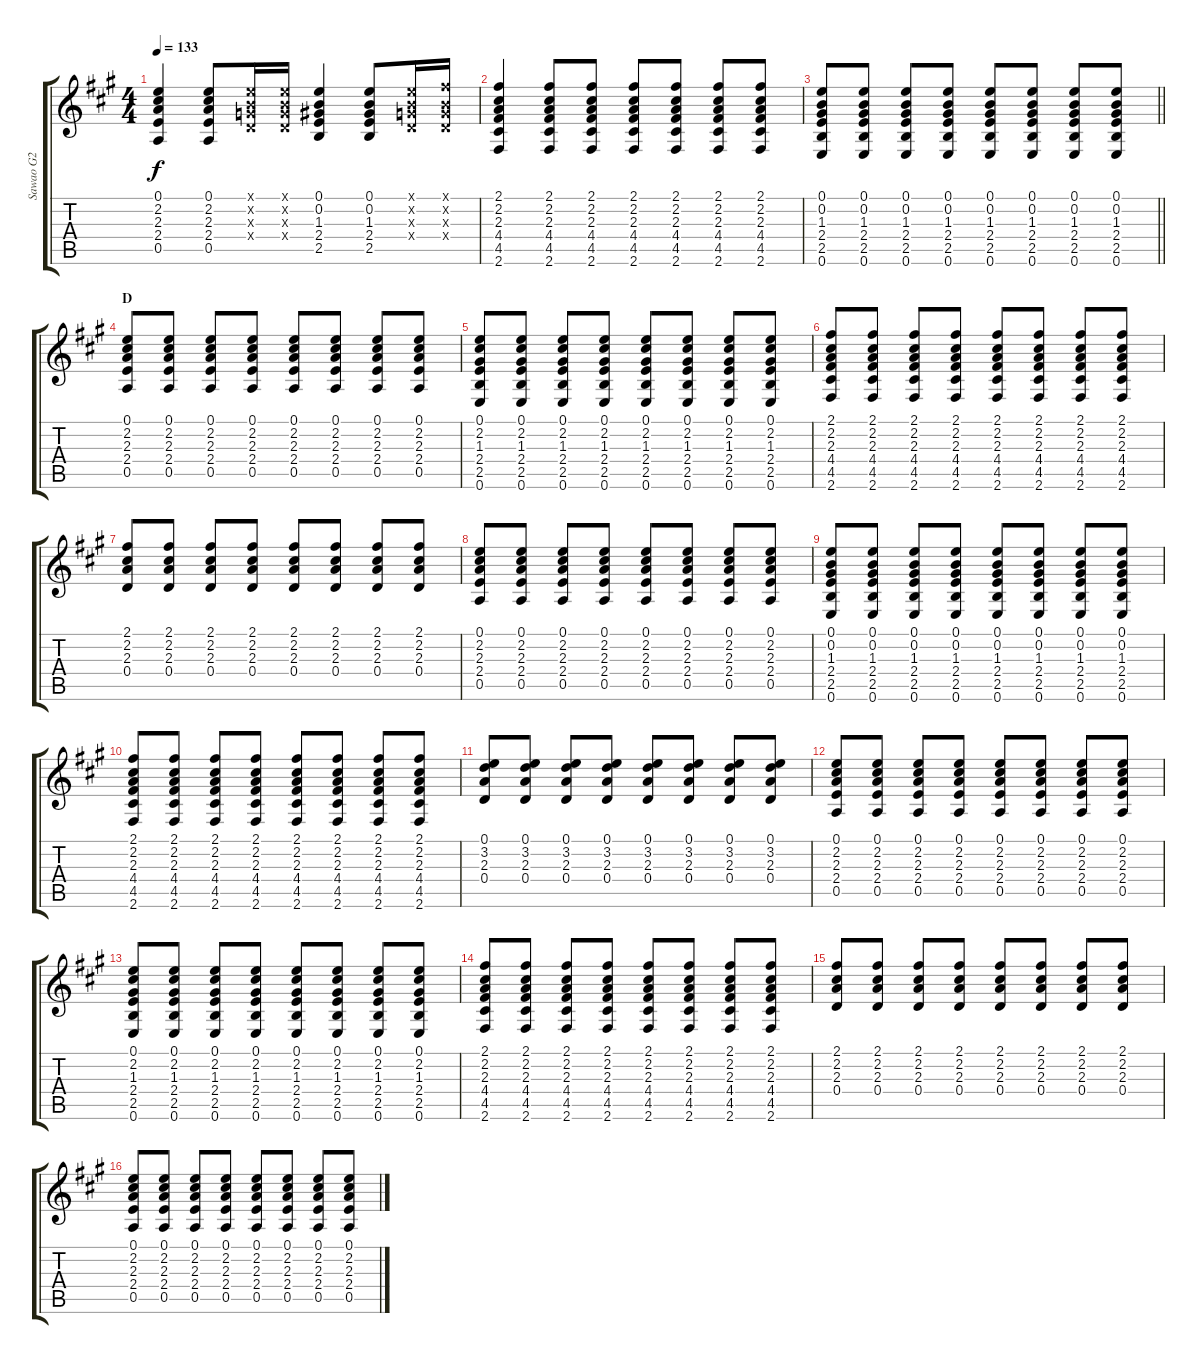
\track ("Sawao G2" "Sawao G2") {instrument overdrivenguitar}
\staff {score tabs}
\tuning (E4 B3 G3 D3 A2 E2) {hide}
\ts (4 4)
\tempo 133
\clef g2
\ks a
(0.1 2.2 2.3 2.4 0.5).4{dy f} (0.1 2.2 2.3 2.4 0.5).8 (0.1{x} 0.2{x} 0.3{x} 0.4{x}).16 (0.1{x} 0.2{x} 0.3{x} 0.4{x}).16 (0.1 0.2 1.3 2.4 2.5).4 (0.1 0.2 1.3 2.4 2.5).8 (0.1{x} 0.2{x} 0.3{x} 0.4{x}).16 (2.1{x} 0.2{x} 0.3{x} 0.4{x}).16 |
(2.1 2.2 2.3 4.4 4.5 2.6).4 (2.1 2.2 2.3 4.4 4.5 2.6).8 (2.1 2.2 2.3 4.4 4.5 2.6).8 (2.1 2.2 2.3 4.4 4.5 2.6).8 (2.1 2.2 2.3 4.4 4.5 2.6).8 (2.1 2.2 2.3 4.4 4.5 2.6).8 (2.1 2.2 2.3 4.4 4.5 2.6).8 |
\barLineRight lightlight
(0.1 0.2 1.3 2.4 2.5 0.6).8 (0.1 0.2 1.3 2.4 2.5 0.6).8 (0.1 0.2 1.3 2.4 2.5 0.6).8 (0.1 0.2 1.3 2.4 2.5 0.6).8 (0.1 0.2 1.3 2.4 2.5 0.6).8 (0.1 0.2 1.3 2.4 2.5 0.6).8 (0.1 0.2 1.3 2.4 2.5 0.6).8 (0.1 0.2 1.3 2.4 2.5 0.6).8 |
\section ("" "D")
(0.1 2.2 2.3 2.4 0.5).8 (0.1 2.2 2.3 2.4 0.5).8 (0.1 2.2 2.3 2.4 0.5).8 (0.1 2.2 2.3 2.4 0.5).8 (0.1 2.2 2.3 2.4 0.5).8 (0.1 2.2 2.3 2.4 0.5).8 (0.1 2.2 2.3 2.4 0.5).8 (0.1 2.2 2.3 2.4 0.5).8 |
(0.1 2.2 1.3 2.4 2.5 0.6).8 (0.1 2.2 1.3 2.4 2.5 0.6).8 (0.1 2.2 1.3 2.4 2.5 0.6).8 (0.1 2.2 1.3 2.4 2.5 0.6).8 (0.1 2.2 1.3 2.4 2.5 0.6).8 (0.1 2.2 1.3 2.4 2.5 0.6).8 (0.1 2.2 1.3 2.4 2.5 0.6).8 (0.1 2.2 1.3 2.4 2.5 0.6).8 |
(2.1 2.2 2.3 4.4 4.5 2.6).8 (2.1 2.2 2.3 4.4 4.5 2.6).8 (2.1 2.2 2.3 4.4 4.5 2.6).8 (2.1 2.2 2.3 4.4 4.5 2.6).8 (2.1 2.2 2.3 4.4 4.5 2.6).8 (2.1 2.2 2.3 4.4 4.5 2.6).8 (2.1 2.2 2.3 4.4 4.5 2.6).8 (2.1 2.2 2.3 4.4 4.5 2.6).8 |
(2.1 2.2 2.3 0.4).8 (2.1 2.2 2.3 0.4).8 (2.1 2.2 2.3 0.4).8 (2.1 2.2 2.3 0.4).8 (2.1 2.2 2.3 0.4).8 (2.1 2.2 2.3 0.4).8 (2.1 2.2 2.3 0.4).8 (2.1 2.2 2.3 0.4).8 |
(0.1 2.2 2.3 2.4 0.5).8 (0.1 2.2 2.3 2.4 0.5).8 (0.1 2.2 2.3 2.4 0.5).8 (0.1 2.2 2.3 2.4 0.5).8 (0.1 2.2 2.3 2.4 0.5).8 (0.1 2.2 2.3 2.4 0.5).8 (0.1 2.2 2.3 2.4 0.5).8 (0.1 2.2 2.3 2.4 0.5).8 |
(0.1 0.2 1.3 2.4 2.5 0.6).8 (0.1 0.2 1.3 2.4 2.5 0.6).8 (0.1 0.2 1.3 2.4 2.5 0.6).8 (0.1 0.2 1.3 2.4 2.5 0.6).8 (0.1 0.2 1.3 2.4 2.5 0.6).8 (0.1 0.2 1.3 2.4 2.5 0.6).8 (0.1 0.2 1.3 2.4 2.5 0.6).8 (0.1 0.2 1.3 2.4 2.5 0.6).8 |
(2.1 2.2 2.3 4.4 4.5 2.6).8 (2.1 2.2 2.3 4.4 4.5 2.6).8 (2.1 2.2 2.3 4.4 4.5 2.6).8 (2.1 2.2 2.3 4.4 4.5 2.6).8 (2.1 2.2 2.3 4.4 4.5 2.6).8 (2.1 2.2 2.3 4.4 4.5 2.6).8 (2.1 2.2 2.3 4.4 4.5 2.6).8 (2.1 2.2 2.3 4.4 4.5 2.6).8 |
(0.1 3.2 2.3 0.4).8 (0.1 3.2 2.3 0.4).8 (0.1 3.2 2.3 0.4).8 (0.1 3.2 2.3 0.4).8 (0.1 3.2 2.3 0.4).8 (0.1 3.2 2.3 0.4).8 (0.1 3.2 2.3 0.4).8 (0.1 3.2 2.3 0.4).8 |
(0.1 2.2 2.3 2.4 0.5).8 (0.1 2.2 2.3 2.4 0.5).8 (0.1 2.2 2.3 2.4 0.5).8 (0.1 2.2 2.3 2.4 0.5).8 (0.1 2.2 2.3 2.4 0.5).8 (0.1 2.2 2.3 2.4 0.5).8 (0.1 2.2 2.3 2.4 0.5).8 (0.1 2.2 2.3 2.4 0.5).8 |
(0.1 2.2 1.3 2.4 2.5 0.6).8 (0.1 2.2 1.3 2.4 2.5 0.6).8 (0.1 2.2 1.3 2.4 2.5 0.6).8 (0.1 2.2 1.3 2.4 2.5 0.6).8 (0.1 2.2 1.3 2.4 2.5 0.6).8 (0.1 2.2 1.3 2.4 2.5 0.6).8 (0.1 2.2 1.3 2.4 2.5 0.6).8 (0.1 2.2 1.3 2.4 2.5 0.6).8 |
(2.1 2.2 2.3 4.4 4.5 2.6).8 (2.1 2.2 2.3 4.4 4.5 2.6).8 (2.1 2.2 2.3 4.4 4.5 2.6).8 (2.1 2.2 2.3 4.4 4.5 2.6).8 (2.1 2.2 2.3 4.4 4.5 2.6).8 (2.1 2.2 2.3 4.4 4.5 2.6).8 (2.1 2.2 2.3 4.4 4.5 2.6).8 (2.1 2.2 2.3 4.4 4.5 2.6).8 |
(2.1 2.2 2.3 0.4).8 (2.1 2.2 2.3 0.4).8 (2.1 2.2 2.3 0.4).8 (2.1 2.2 2.3 0.4).8 (2.1 2.2 2.3 0.4).8 (2.1 2.2 2.3 0.4).8 (2.1 2.2 2.3 0.4).8 (2.1 2.2 2.3 0.4).8 |
(0.1 2.2 2.3 2.4 0.5).8 (0.1 2.2 2.3 2.4 0.5).8 (0.1 2.2 2.3 2.4 0.5).8 (0.1 2.2 2.3 2.4 0.5).8 (0.1 2.2 2.3 2.4 0.5).8 (0.1 2.2 2.3 2.4 0.5).8 (0.1 2.2 2.3 2.4 0.5).8 (0.1 2.2 2.3 2.4 0.5).8
